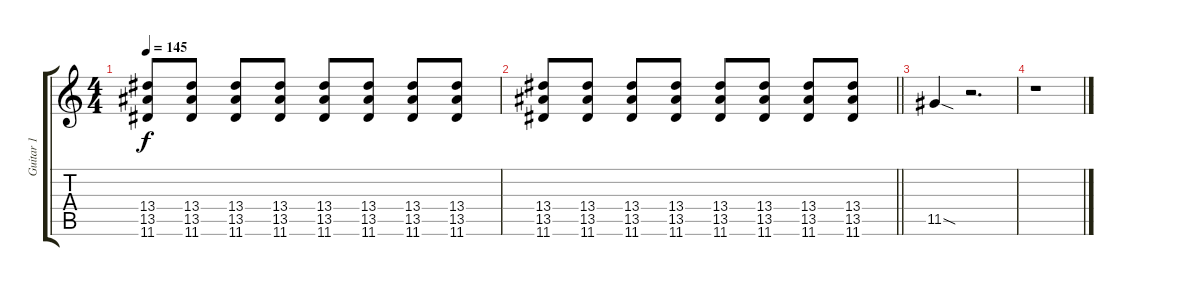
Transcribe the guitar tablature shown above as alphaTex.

\track ("Guitar 1" "Guitar 1") {instrument overdrivenguitar}
\staff {score tabs}
\tuning (E4 B3 G3 D3 A2 E2) {hide}
\ts (4 4)
\tempo 145
\clef g2
\ks c
(13.4 13.5 11.6).8{dy f} (13.4 13.5 11.6).8 (13.4 13.5 11.6).8 (13.4 13.5 11.6).8 (13.4 13.5 11.6).8 (13.4 13.5 11.6).8 (13.4 13.5 11.6).8 (13.4 13.5 11.6).8 |
\barLineRight lightlight
(13.4 13.5 11.6).8 (13.4 13.5 11.6).8 (13.4 13.5 11.6).8 (13.4 13.5 11.6).8 (13.4 13.5 11.6).8 (13.4 13.5 11.6).8 (13.4 13.5 11.6).8 (13.4 13.5 11.6).8 |
11.5{sod}.4 r.2{d} |
r.1
